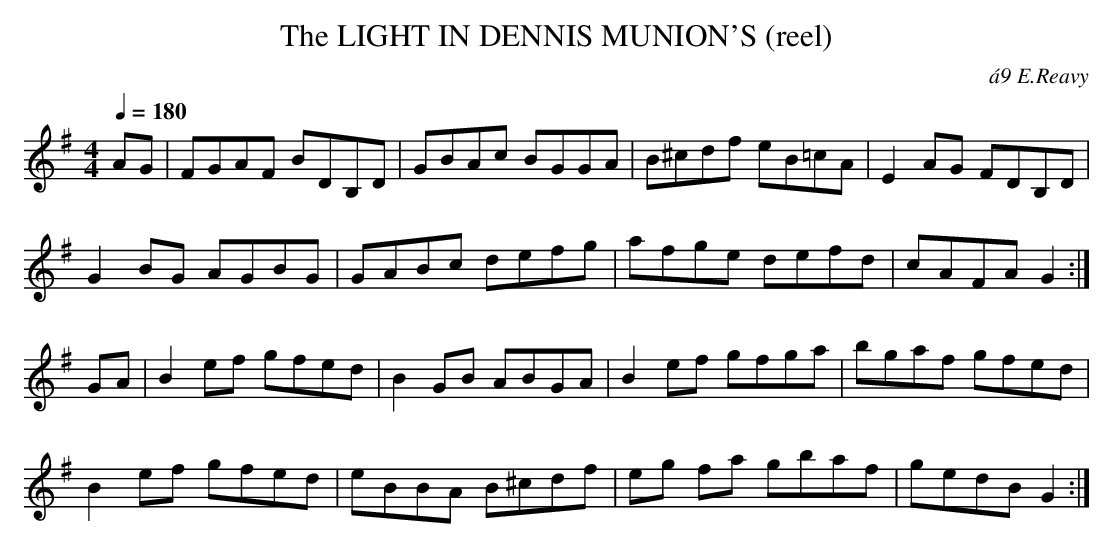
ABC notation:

X:1
T:LIGHT IN DENNIS MUNION'S (reel), The
C:\'a9 E.Reavy
Y:"allegro moderato"
Q:1/4=180
M:4/4
L:1/8
K:G
AG|FGAF BDB,D|GBAc BGGA|B^cdf eB=cA|E2 AG FDB,D|
G2 BG AGBG|GABc defg|afge defd|cAFA G2:|
GA|B2 ef gfed|B2GB ABGA|B2 ef gfga|bgaf gfed|
B2 ef gfed|eBBA B^cdf|eg fa gbaf|gedB G2:|
